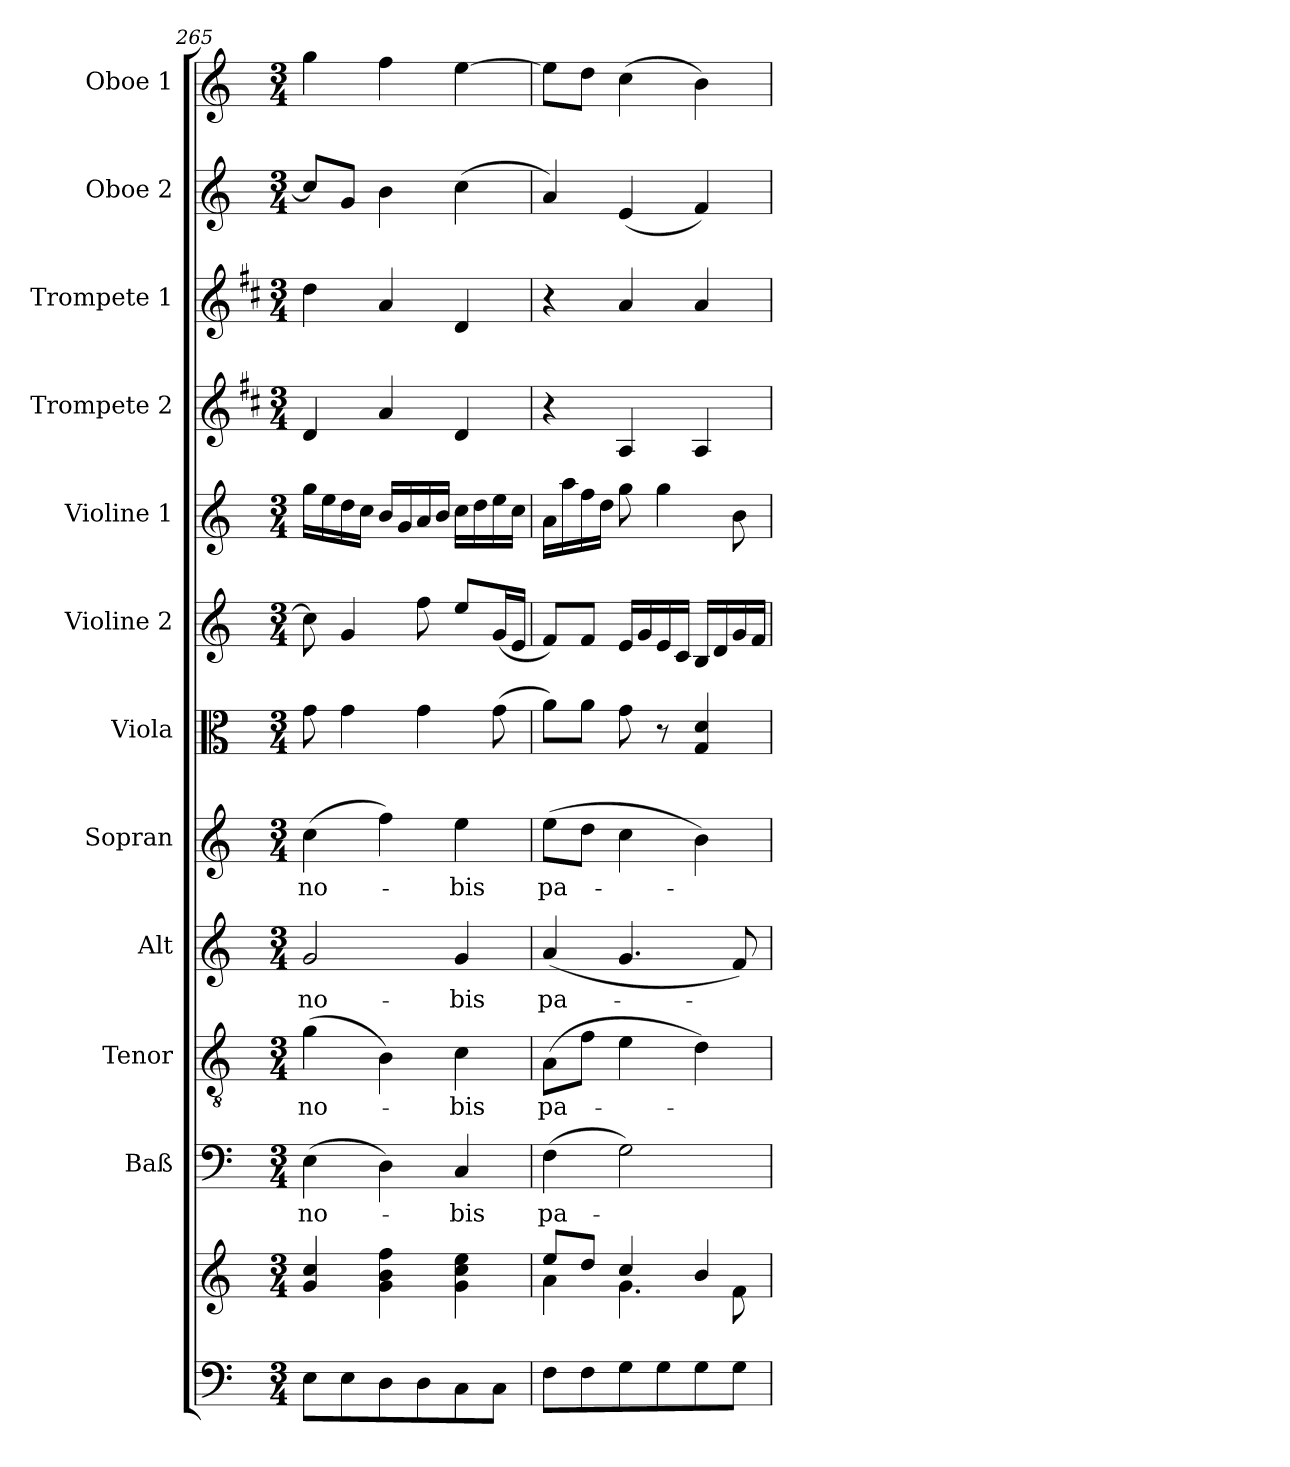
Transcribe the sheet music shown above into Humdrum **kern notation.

**kern	**kern	**kern	**text	**kern	**text	**kern	**text	**kern	**text	**kern	**kern	**kern	**kern	**kern	**kern	**kern
*part12	*part12	*part11	*part11	*part10	*part10	*part9	*part9	*part8	*part8	*part7	*part6	*part5	*part4	*part3	*part2	*part1
*staff13	*staff12	*staff11	*staff11	*staff10	*staff10	*staff9	*staff9	*staff8	*staff8	*staff7	*staff6	*staff5	*staff4	*staff3	*staff2	*staff1
*	*	*I"Baß	*	*I"Tenor	*	*I"Alt	*	*I"Sopran	*	*I"Viola	*I"Violine 2	*I"Violine 1	*I"Trompete 2	*I"Trompete 1	*I"Oboe 2	*I"Oboe 1
*	*	*I'Baß	*	*I'Ten	*	*I'Alt	*	*I'Sop	*	*I'Vla.	*I'Vln. 2	*I'Vln. 1	*I'Trp. 2	*I'Trp. 1	*I'Ob. 2	*I'Ob. 1
!!LO:PB:g=z
*clefF4	*clefG2	*clefF4	*	*clefGv2	*	*clefG2	*	*clefG2	*	*clefC3	*clefG2	*clefG2	*clefG2	*clefG2	*clefG2	*clefG2
*	*	*	*	*	*	*	*	*	*	*	*	*	*ITrd1c2	*ITrd1c2	*	*
*k[]	*k[]	*k[]	*	*k[]	*	*k[]	*	*k[]	*	*k[]	*k[]	*k[]	*k[]	*k[]	*k[]	*k[]
*C:	*C:	*C:	*	*C:	*	*C:	*	*C:	*	*C:	*C:	*C:	*C:	*C:	*C:	*C:
*M3/4	*M3/4	*M3/4	*	*M3/4	*	*M3/4	*	*M3/4	*	*M3/4	*M3/4	*M3/4	*M3/4	*M3/4	*M3/4	*M3/4
=265	=265	=265	=265	=265	=265	=265	=265	=265	=265	=265	=265	=265	=265	=265	=265	=265
!	!	!	!LO:LY:b	!	!LO:LY:b	!	!LO:LY:b	!	!LO:LY:b	!	!	!	!	!	!	!
8E\L	4g/ 4cc/	(>4E\	no-	(>4g\	no-	2g/	no-	(>4cc\	no-	8g\	8cc\]	16gg\LL	4c/	4cc\	8cc/L]	4gg\
.	.	.	.	.	.	.	.	.	.	.	.	16ee\	.	.	.	.
8E\	.	.	.	.	.	.	.	.	.	4g\	4g/	16dd\	.	.	8g/J	.
.	.	.	.	.	.	.	.	.	.	.	.	16cc\JJ	.	.	.	.
8D\	4g\ 4b\ 4ff\	4D\)	.	4B\)	.	.	.	4ff\)	.	.	.	16b/LL	4g/	4g/	4b\	4ff\
.	.	.	.	.	.	.	.	.	.	.	.	16g/	.	.	.	.
8D\	.	.	.	.	.	.	.	.	.	4g\	8ff\	16a/	.	.	.	.
.	.	.	.	.	.	.	.	.	.	.	.	16b/JJ	.	.	.	.
!	!	!	!LO:LY:b	!	!LO:LY:b	!	!LO:LY:b	!	!LO:LY:b	!	!	!	!	!	!	!
8C\	4g\ 4cc\ 4ee\	4C/	-bis	4c\	-bis	4g/	-bis	4ee\	-bis	.	8ee/L	16cc\LL	4c/	4c/	(>4cc\	[4ee\
.	.	.	.	.	.	.	.	.	.	.	.	16dd\	.	.	.	.
8C\J	.	.	.	.	.	.	.	.	.	(>8g\	(<16g/L	16ee\	.	.	.	.
.	.	.	.	.	.	.	.	.	.	.	16e/JJ	16cc\JJ	.	.	.	.
=266	=266	=266	=266	=266	=266	=266	=266	=266	=266	=266	=266	=266	=266	=266	=266	=266
*	*^	*	*	*	*	*	*	*	*	*	*	*	*	*	*	*
!	!	!	!	!LO:LY:b	!	!LO:LY:b	!	!LO:LY:b	!	!LO:LY:b	!	!	!	!	!	!	!
8F\L	8ee/L	4a\	(>4F\	pa-	(>8A\L	pa-	(<4a/	pa-	(>8ee\L	pa-	8a\L)	8f/L)	16a\LL	4r	4r	4a/)	8ee\L]
.	.	.	.	.	.	.	.	.	.	.	.	.	16aa\	.	.	.	.
8F\	8dd/J	.	.	.	8f\J	.	.	.	8dd\J	.	8a\J	8f/J	16ff\	.	.	.	8dd\J
.	.	.	.	.	.	.	.	.	.	.	.	.	16dd\JJ	.	.	.	.
8G\	4cc/	4.g\	2G\)	.	4e\	.	4.g/	.	4cc\	.	8g\	16e/LL	8gg\	4G/	4g/	(<4e/	(>4cc\
.	.	.	.	.	.	.	.	.	.	.	.	16g/	.	.	.	.	.
8G\	.	.	.	.	.	.	.	.	.	.	8r	16e/	4gg\	.	.	.	.
.	.	.	.	.	.	.	.	.	.	.	.	16c/JJ	.	.	.	.	.
8G\	4b/	.	.	.	4d\)	.	.	.	4b\)	.	4G/ 4d/	16B/LL	.	4G/	4g/	4f/)	4b\)
.	.	.	.	.	.	.	.	.	.	.	.	16d/	.	.	.	.	.
8G\J	.	8f\	.	.	.	.	8f/)	.	.	.	.	16g/	8b\	.	.	.	.
.	.	.	.	.	.	.	.	.	.	.	.	16f/JJ	.	.	.	.	.
*	*v	*v	*	*	*	*	*	*	*	*	*	*	*	*	*	*	*
=	=	=	=	=	=	=	=	=	=	=	=	=	=	=	=	=
*-	*-	*-	*-	*-	*-	*-	*-	*-	*-	*-	*-	*-	*-	*-	*-	*-
